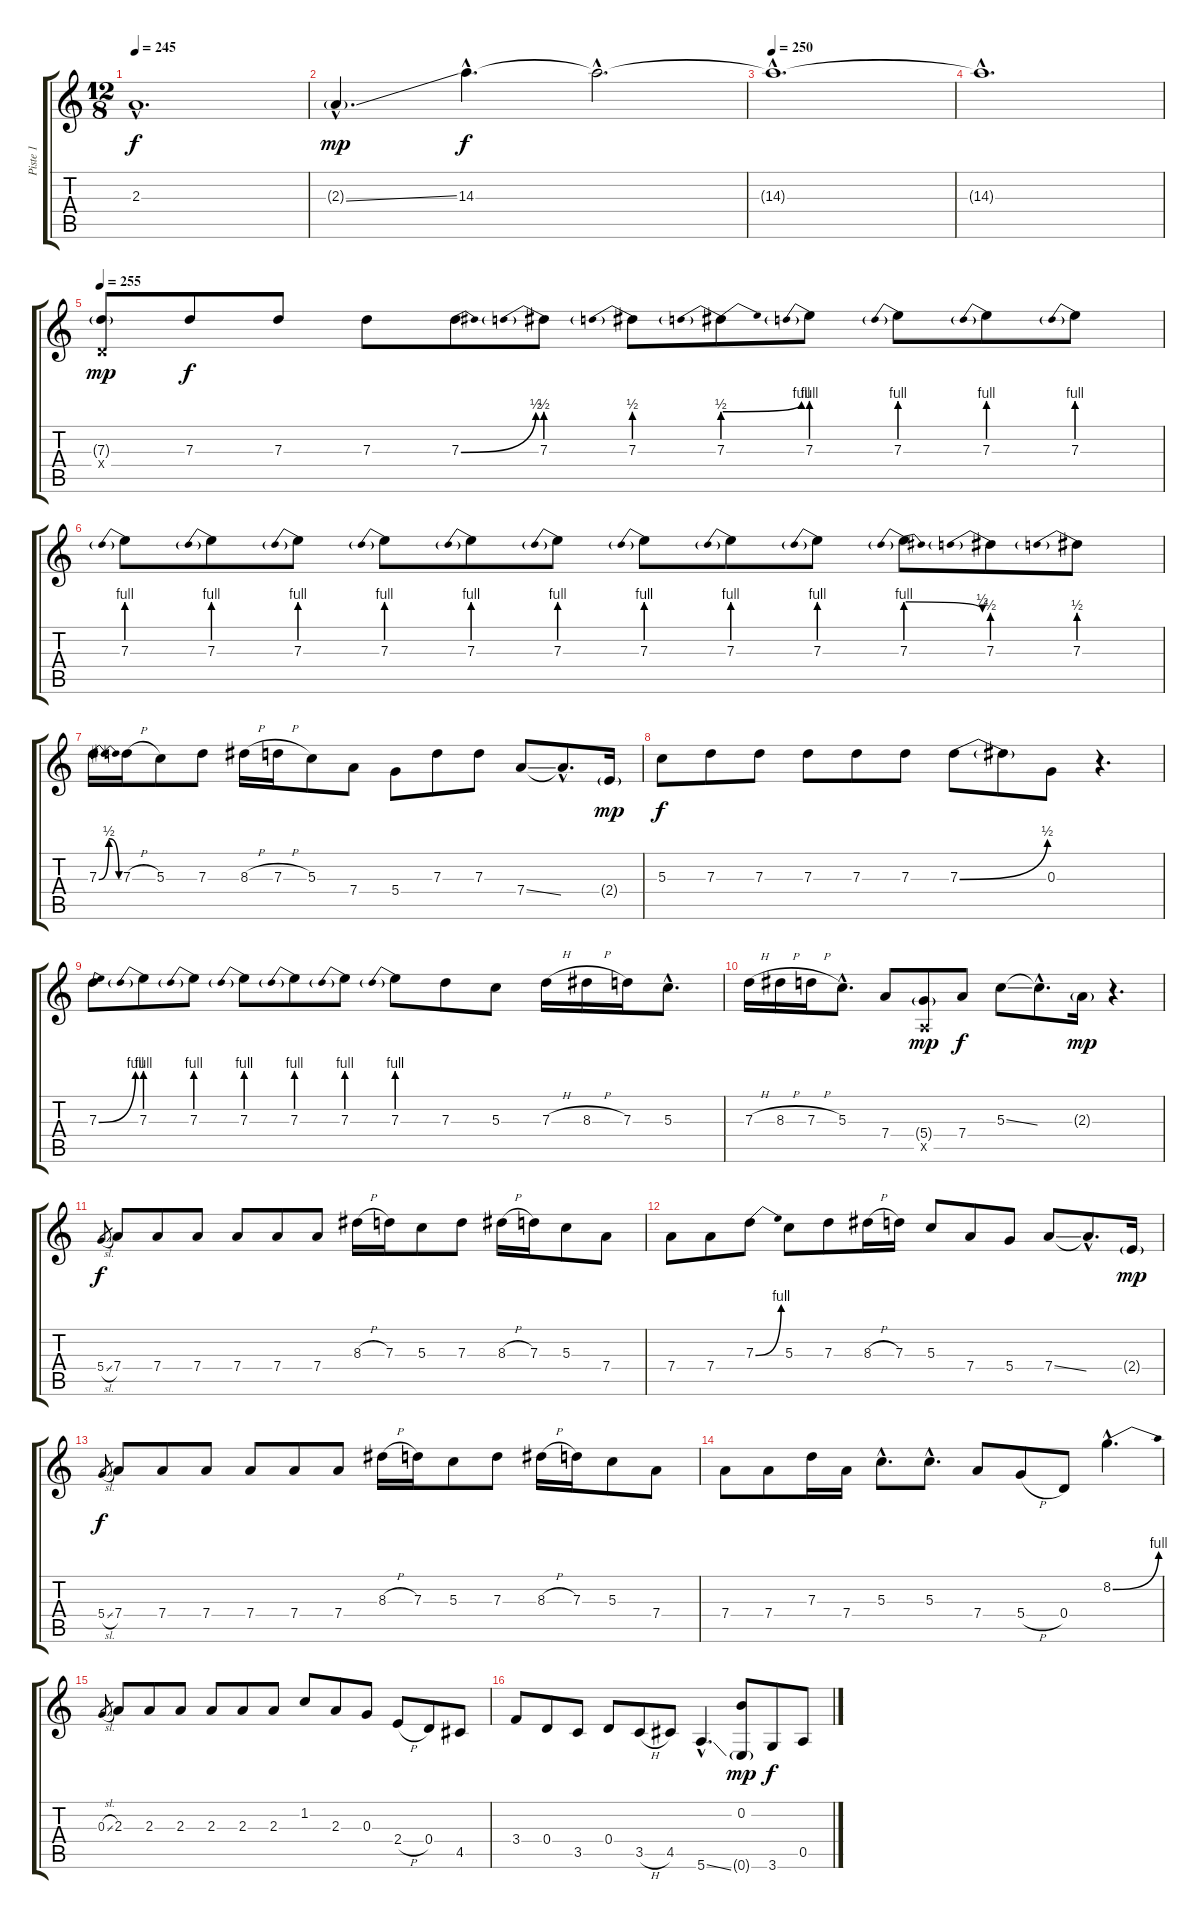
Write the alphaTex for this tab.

\track ("Piste 1" "Piste 1") {instrument overdrivenguitar}
\staff {score tabs}
\tuning (E4 B3 G3 D3 A2 E2) {hide}
\ts (12 8)
\tempo 245
\clef g2
\ks c
2.3{hac}.1{d dy f} |
2.3{ss g hac}.4{d dy mp} 14.3{hac}.4{d dy f} 14.3{hac t}.2{d} |
\tempo 250
14.3{hac t}.1{d} |
14.3{hac t}.1{d} |
\tempo 255
(7.3{g} 0.4{x}).8{dy mp} 7.3.8{dy f} 7.3.8 7.3.8 7.3{be (bend 0 0 60 2)}.8 7.3{be (prebend 0 2 60 2)}.8 7.3{be (prebend 0 2 60 2)}.8 7.3{be (prebendbend 0 2 60 4)}.8 7.3{be (prebend 0 4 60 4)}.8 7.3{be (prebend 0 4 60 4)}.8 7.3{be (prebend 0 4 60 4)}.8 7.3{be (prebend 0 4 60 4)}.8 |
7.3{be (prebend 0 4 60 4)}.8 7.3{be (prebend 0 4 60 4)}.8 7.3{be (prebend 0 4 60 4)}.8 7.3{be (prebend 0 4 60 4)}.8 7.3{be (prebend 0 4 60 4)}.8 7.3{be (prebend 0 4 60 4)}.8 7.3{be (prebend 0 4 60 4)}.8 7.3{be (prebend 0 4 60 4)}.8 7.3{be (prebend 0 4 60 4)}.8 7.3{be (prebendrelease 0 4 60 2)}.8 7.3{be (prebend 0 2 60 2)}.8 7.3{be (prebend 0 2 60 2)}.8 |
7.3{be (bendrelease 0 0 15 2 30 2 60 0)}.16 7.3{h}.16 5.3.8 7.3.8 8.3{h}.16 7.3{h}.16 5.3.8 7.4.8 5.4.8 7.3.8 7.3.8 7.4{ss}.8 7.4{hac t}.8{d} 2.4{g}.16{dy mp} |
5.3.8{dy f} 7.3.8 7.3.8 7.3.8 7.3.8 7.3.8 7.3{be (bend 0 0 60 2)}.8 7.3{t}.8 0.3.8 r.4{d} |
7.3{be (bend 0 0 60 4)}.8 7.3{be (prebend 0 4 60 4)}.8 7.3{be (prebend 0 4 60 4)}.8 7.3{be (prebend 0 4 60 4)}.8 7.3{be (prebend 0 4 60 4)}.8 7.3{be (prebend 0 4 60 4)}.8 7.3{be (prebend 0 4 60 4)}.8 7.3.8 5.3.8 7.3{h}.16 8.3{h}.16 7.3.16 5.3{hac}.8{d} |
7.3{h}.16 8.3{h}.16 7.3{h}.16 5.3{hac}.8{d} 7.4.8 (5.4{g} 0.5{x}).8{dy mp} 7.4.8{dy f} 5.3{ss}.8 5.3{hac t}.8{d} 2.3{g}.16{dy mp} r.4{d} |
5.4{sl}.8{gr dy f} 7.4.8 7.4.8 7.4.8 7.4.8 7.4.8 7.4.8 8.3{h}.16 7.3.16 5.3.8 7.3.8 8.3{h}.16 7.3.16 5.3.8 7.4.8 |
7.4.8 7.4.8 7.3{be (bend 0 0 60 4)}.8 5.3.8 7.3.8 8.3{h}.16 7.3.16 5.3.8 7.4.8 5.4.8 7.4{ss}.8 7.4{hac t}.8{d} 2.4{g}.16{dy mp} |
5.4{sl}.8{gr dy f} 7.4.8 7.4.8 7.4.8 7.4.8 7.4.8 7.4.8 8.3{h}.16 7.3.16 5.3.8 7.3.8 8.3{h}.16 7.3.16 5.3.8 7.4.8 |
7.4.8 7.4.8 7.3.16 7.4.16 5.3{hac}.8{d} 5.3{hac}.8{d} 7.4.8 5.4{h}.8 0.4.8 8.2{be (bend 0 0 60 4) hac}.4{d} |
0.3{sl}.8{gr} 2.3.8 2.3.8 2.3.8 2.3.8 2.3.8 2.3.8 1.2.8 2.3.8 0.3.8 2.4{h}.8 0.4.8 4.5.8 |
3.4.8 0.4.8 3.5.8 0.4.8 3.5{h}.8 4.5.8 5.6{ss hac}.4{d} (0.2 0.6{g}).8{dy mp} 3.6.8{dy f} 0.5.8
